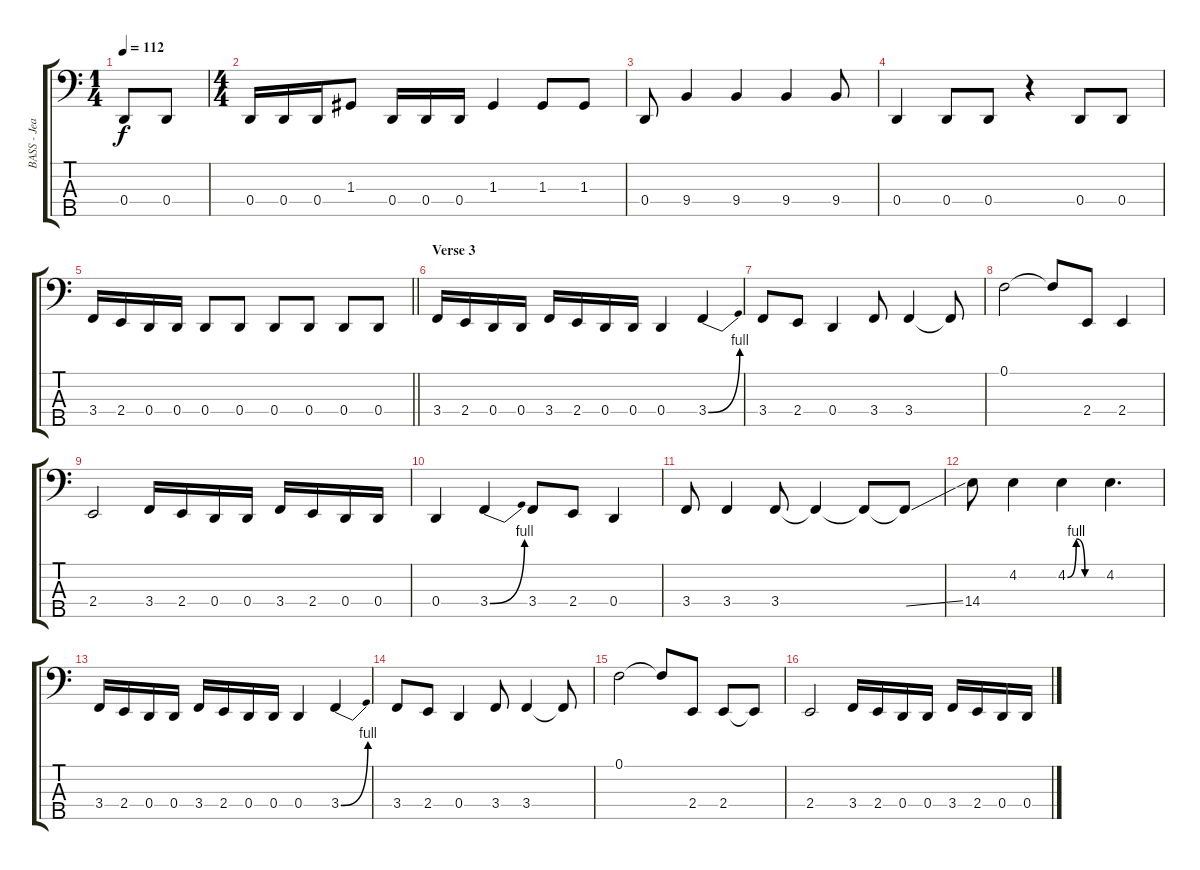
\track ("BASS - Jean Michel Labadie" "BASS - Jea") {instrument electricbasspick}
\staff {score tabs}
\tuning (F2 C2 G1 D1 B0) {hide}
\ts (1 4)
\tempo 112
\clef f4
\ks c
0.4.8{dy f} 0.4.8 |
\ts (4 4)
0.4.16 0.4.16 0.4.16 1.3.8 0.4.16 0.4.16 0.4.16 1.3.4 1.3.8 1.3.8 |
0.4.8 9.4.4 9.4.4 9.4.4 9.4.8 |
0.4.4 0.4.8 0.4.8 r.4 0.4.8 0.4.8 |
\barLineRight lightlight
3.4.16 2.4.16 0.4.16 0.4.16 0.4.8 0.4.8 0.4.8 0.4.8 0.4.8 0.4.8 |
\section ("" "Verse 3")
3.4.16 2.4.16 0.4.16 0.4.16 3.4.16 2.4.16 0.4.16 0.4.16 0.4.4 3.4{be (bend 0 0 60 4)}.4 |
3.4.8 2.4.8 0.4.4 3.4.8 3.4.4 3.4{t}.8 |
0.1.2 0.1{t}.8 2.4.8 2.4.4 |
2.4.2 3.4.16 2.4.16 0.4.16 0.4.16 3.4.16 2.4.16 0.4.16 0.4.16 |
0.4.4 3.4{be (bend 0 0 60 4)}.4 3.4.8 2.4.8 0.4.4 |
3.4.8 3.4.4 3.4.8 3.4{t}.4 3.4{t}.8 3.4{ss t}.8 |
14.4.8 4.2.4 4.2{be (custom 0 0 15 4 30 0 60 0)}.4 4.2.4{d} |
3.4.16 2.4.16 0.4.16 0.4.16 3.4.16 2.4.16 0.4.16 0.4.16 0.4.4 3.4{be (bend 0 0 60 4)}.4 |
3.4.8 2.4.8 0.4.4 3.4.8 3.4.4 3.4{t}.8 |
0.1.2 0.1{t}.8 2.4.8 2.4.8 2.4{t}.8 |
2.4.2 3.4.16 2.4.16 0.4.16 0.4.16 3.4.16 2.4.16 0.4.16 0.4.16
